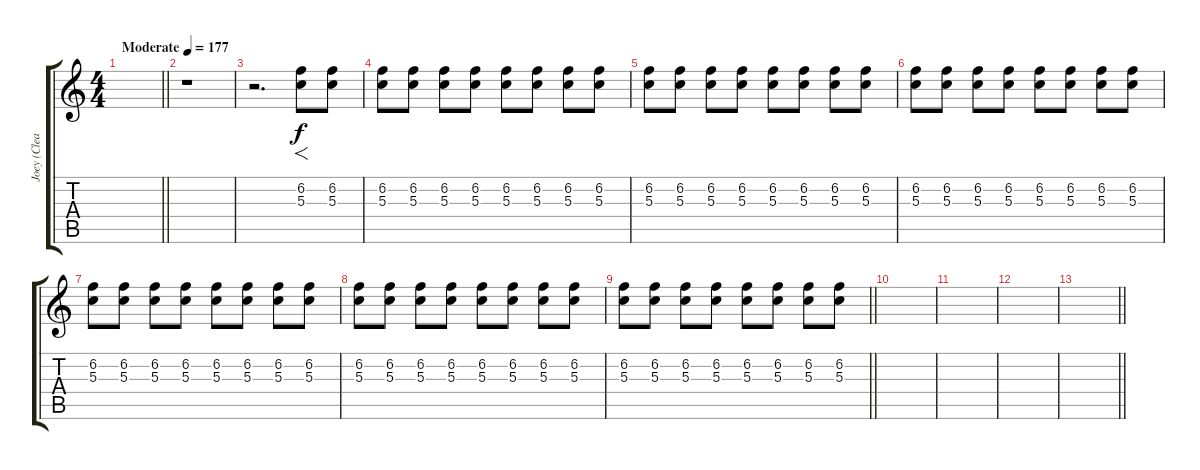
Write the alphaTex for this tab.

\track ("Joey (Clean)" "Joey (Clea") {instrument electricguitarclean}
\staff {score tabs}
\tuning (E4 B3 G3 D3 A2 D2) {hide}
\ts (4 4)
\tempo (177 "Moderate")
\clef g2
\barLineRight lightlight
\ks c
|
r.1 |
r.2{d} (6.2 5.3).8{f volume 1} (6.2 5.3).8{volume 2} |
(6.2 5.3).8{volume 3} (6.2 5.3).8{volume 4} (6.2 5.3).8{volume 6} (6.2 5.3).8{volume 7} (6.2 5.3).8{volume 8} (6.2 5.3).8{volume 9} (6.2 5.3).8{volume 10} (6.2 5.3).8{volume 11} |
(6.2 5.3).8{volume 12} (6.2 5.3).8{volume 13} (6.2 5.3).8 (6.2 5.3).8 (6.2 5.3).8 (6.2 5.3).8 (6.2 5.3).8 (6.2 5.3).8 |
(6.2 5.3).8 (6.2 5.3).8 (6.2 5.3).8 (6.2 5.3).8 (6.2 5.3).8 (6.2 5.3).8 (6.2 5.3).8 (6.2 5.3).8 |
(6.2 5.3).8 (6.2 5.3).8 (6.2 5.3).8 (6.2 5.3).8 (6.2 5.3).8 (6.2 5.3).8 (6.2 5.3).8 (6.2 5.3).8 |
(6.2 5.3).8 (6.2 5.3).8 (6.2 5.3).8 (6.2 5.3).8 (6.2 5.3).8 (6.2 5.3).8 (6.2 5.3).8 (6.2 5.3).8 |
\barLineRight lightlight
(6.2 5.3).8 (6.2 5.3).8 (6.2 5.3).8 (6.2 5.3).8 (6.2 5.3).8 (6.2 5.3).8 (6.2 5.3).8 (6.2 5.3).8 |
|
|
|
\barLineRight lightlight
